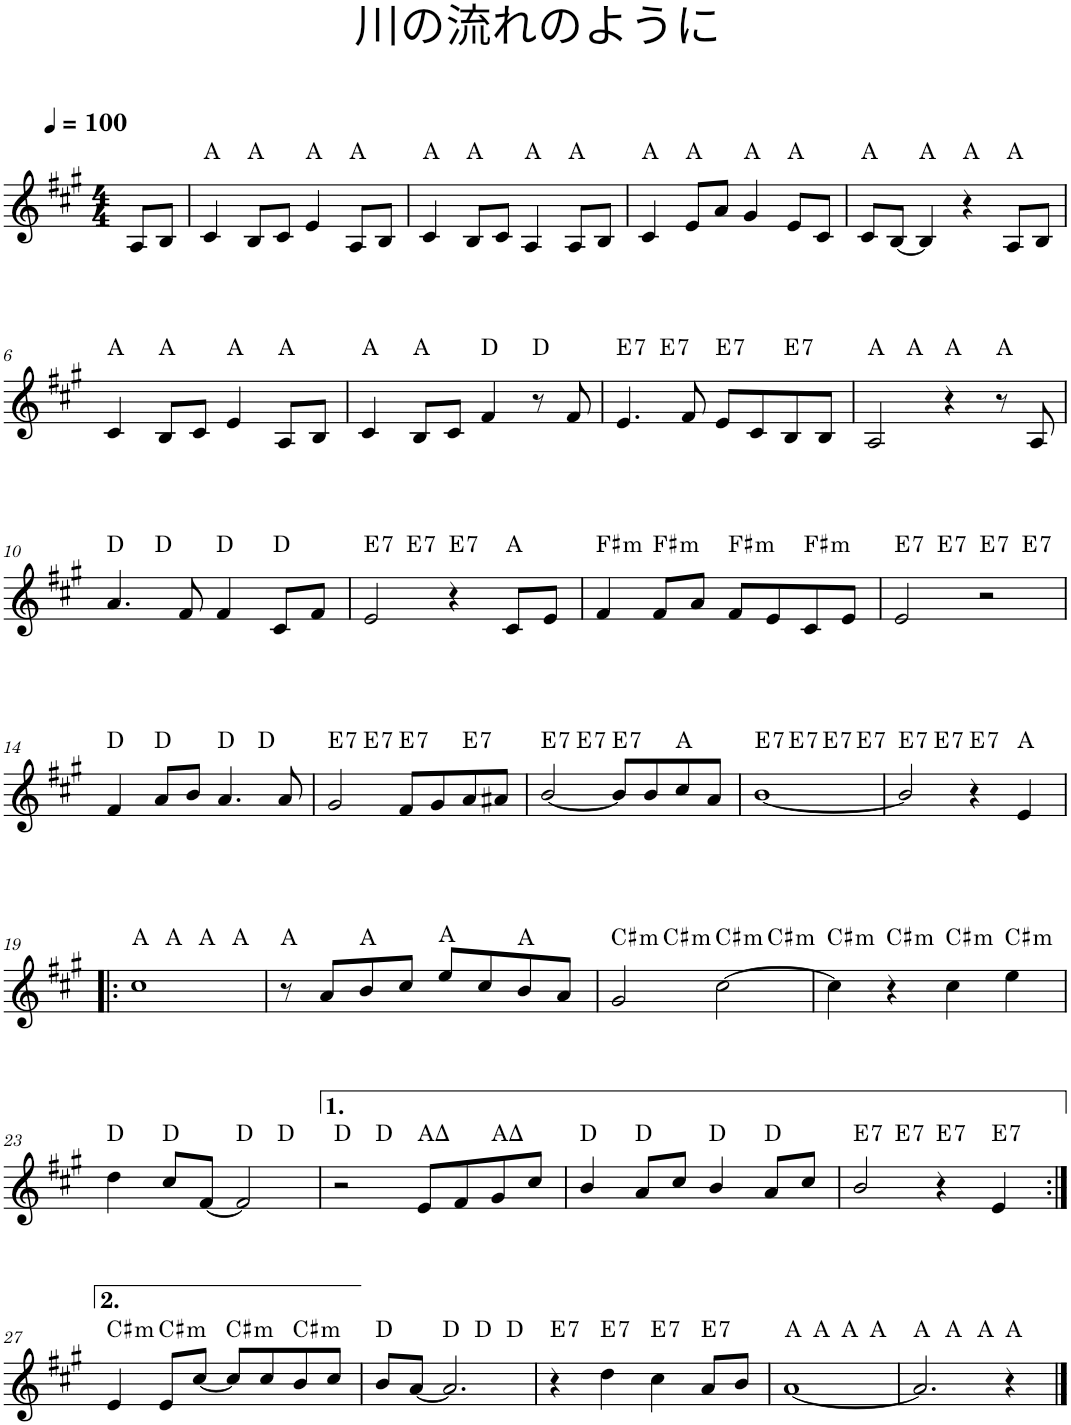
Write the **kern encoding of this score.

**kern	**harte
*part1	*part1
*staff1	*
*I"Piano	*
*I'Pno.	*
*clefG2	*
*k[f#c#g#]	*
*M4/4	*
*MM100	*
=1	=1
8A/L	.
8B/J	.
=2	=2
4c#/	A:maj
8B/L	A:maj
8c#/J	.
4e/	A:maj
8A/L	A:maj
8B/J	.
=3	=3
4c#/	A:maj
8B/L	A:maj
8c#/J	.
4A/	A:maj
8A/L	A:maj
8B/J	.
=4	=4
4c#/	A:maj
8e/L	A:maj
8a/J	.
4g#/	A:maj
8e/L	A:maj
8c#/J	.
=5	=5
8c#/L	A:maj
[<8B/J	.
4B/]	A:maj
4r	A:maj
8A/L	A:maj
8B/J	.
!!LO:LB:g=z
=6	=6
4c#/	A:maj
8B/L	A:maj
8c#/J	.
4e/	A:maj
8A/L	A:maj
8B/J	.
=7	=7
4c#/	A:maj
8B/L	A:maj
8c#/J	.
4f#/	D:maj
8r	D:maj
8f#/	.
=8	=8
!	!LO:H:kt=7
*^	*
4.e/	4ryy	E:7
!	!	!LO:H:kt=7
.	2.ryy	E:7
8f#/	.	.
!	!	!LO:H:kt=7
8e/L	.	E:7
8c#/	.	.
!	!	!LO:H:kt=7
8B/	.	E:7
8B/J	.	.
=9	=9	=9
2A/	4ryy	A:maj
.	2.ryy	A:maj
4r	.	A:maj
8r	.	A:maj
8A/	.	.
!!LO:LB:g=z	!!
=10	=10	=10
4.a/	4ryy	D:maj
.	2.ryy	D:maj
8f#/	.	.
4f#/	.	D:maj
8c#/L	.	D:maj
8f#/J	.	.
=11	=11	=11
!	!	!LO:H:kt=7
2e/	4ryy	E:7
!	!	!LO:H:kt=7
.	2.ryy	E:7
!	!	!LO:H:kt=7
4r	.	E:7
8c#/L	.	A:maj
8e/J	.	.
=12	=12	=12
!	!	!LO:H:kt=m
*v	*v	*
4f#/	F#:min
!	!LO:H:kt=m
8f#/L	F#:min
8a/J	.
!	!LO:H:kt=m
8f#/L	F#:min
8e/	.
!	!LO:H:kt=m
8c#/	F#:min
8e/J	.
=13	=13
!	!LO:H:kt=7
*^	*
*	*^	*
2e/	4ryy	2.ryy	E:7
!	!	!	!LO:H:kt=7
.	2.ryy	.	E:7
!	!	!	!LO:H:kt=7
2r	.	.	E:7
!	!	!	!LO:H:kt=7
.	.	4ryy	E:7
*	*v	*v	*
!!LO:LB:g=z
=14	=14	=14
4f#/	2.ryy	D:maj
8a/L	.	D:maj
8b/J	.	.
4.a/	.	D:maj
.	4ryy	D:maj
8a/	.	.
=15	=15	=15
!	!	!LO:H:kt=7
2g#/	4ryy	E:7
!	!	!LO:H:kt=7
.	2.ryy	E:7
!	!	!LO:H:kt=7
8f#/L	.	E:7
8g#/	.	.
!	!	!LO:H:kt=7
8a/	.	E:7
8a#X/J	.	.
=16	=16	=16
!	!	!LO:H:kt=7
[<2b/	4ryy	E:7
!	!	!LO:H:kt=7
.	2.ryy	E:7
!	!	!LO:H:kt=7
8b/L]	.	E:7
8b/	.	.
8cc#/	.	A:maj
8a/J	.	.
=17	=17	=17
!	!	!LO:H:kt=7
*^	*^	*
[<1b	4ryy	2ryy	2.ryy	E:7
!	!	!	!	!LO:H:kt=7
.	2.ryy	.	.	E:7
!	!	!	!	!LO:H:kt=7
.	.	2ryy	.	E:7
!	!	!	!	!LO:H:kt=7
.	.	.	4ryy	E:7
=18	=18	=18	=18	=18
!	!	!	!	!LO:H:kt=7
*	*v	*v	*v	*
2b/]	4ryy	E:7
!	!	!LO:H:kt=7
.	2.ryy	E:7
!	!	!LO:H:kt=7
4r	.	E:7
4e/	.	A:maj
!!LO:LB:g=z	!!
=19!|:	=19!|:	=19!|:
*^	*^	*
1cc#	4ryy	2ryy	2.ryy	A:maj
.	2.ryy	.	.	A:maj
.	.	2ryy	.	A:maj
.	.	.	4ryy	A:maj
*v	*v	*v	*v	*
=20	=20
8r	A:maj
8a/L	.
8b/	A:maj
8cc#/J	.
8ee/L	A:maj
8cc#/	.
8b/	A:maj
8a/J	.
=21	=21
!	!LO:H:kt=m
*^	*
*	*^	*
2g#/	4ryy	2.ryy	C#:min
!	!	!	!LO:H:kt=m
.	2.ryy	.	C#:min
!	!	!	!LO:H:kt=m
[>2cc#\	.	.	C#:min
!	!	!	!LO:H:kt=m
.	.	4ryy	C#:min
=22	=22	=22	=22
!	!	!	!LO:H:kt=m
*v	*v	*v	*
4cc#\]	C#:min
!	!LO:H:kt=m
4r	C#:min
!	!LO:H:kt=m
4cc#\	C#:min
!	!LO:H:kt=m
4ee\	C#:min
!!LO:LB:g=z
=23	=23
*^	*
4dd\	2.ryy	D:maj
8cc#/L	.	D:maj
[<8f#/J	.	.
2f#/]	.	D:maj
.	4ryy	D:maj
=24	=24	=24
2r	4ryy	D:maj
.	2.ryy	D:maj
8e/L	.	A:maj
8f#/	.	.
8g#/	.	A:maj
8cc#/J	.	.
*v	*v	*
=25	=25
4b/	D:maj
8a/L	D:maj
8cc#/J	.
4b/	D:maj
8a/L	D:maj
8cc#/J	.
=26	=26
!	!LO:H:kt=7
*^	*
2b/	4ryy	E:7
!	!	!LO:H:kt=7
.	2.ryy	E:7
!	!	!LO:H:kt=7
4r	.	E:7
!	!	!LO:H:kt=7
4e/	.	E:7
!!LO:LB:g=z	!!
=27:|!	=27:|!	=27:|!
!	!	!LO:H:kt=m
*v	*v	*
4e/	C#:min
!	!LO:H:kt=m
8e/L	C#:min
[<8cc#/J	.
!	!LO:H:kt=m
8cc#/L]	C#:min
8cc#/	.
!	!LO:H:kt=m
8b/	C#:min
8cc#/J	.
=28	=28
*^	*
*	*^	*
8b/L	2ryy	2.ryy	D:maj
[<8a/J	.	.	.
2.a/]	.	.	D:maj
.	2ryy	.	D:maj
.	.	4ryy	D:maj
=29	=29	=29	=29
!	!	!	!LO:H:kt=7
*v	*v	*v	*
4r	E:7
!	!LO:H:kt=7
4dd\	E:7
!	!LO:H:kt=7
4cc#\	E:7
!	!LO:H:kt=7
8a/L	E:7
8b/J	.
=30	=30
*^	*
*	*^	*
*	*	*^	*
[<1a	4ryy	2ryy	2.ryy	A:maj
.	2.ryy	.	.	A:maj
.	.	2ryy	.	A:maj
.	.	.	4ryy	A:maj
*	*	*v	*v	*
=31	=31	=31	=31
2.a/]	4ryy	2ryy	A:maj
.	2.ryy	.	A:maj
.	.	2ryy	A:maj
4r	.	.	A:maj
*v	*v	*v	*
==	==
*-	*-
